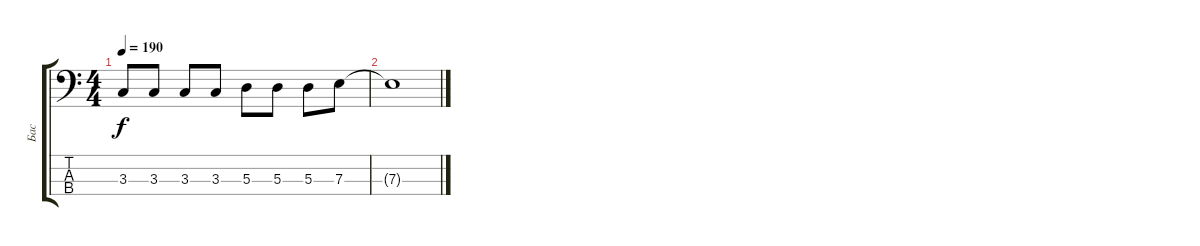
\track ("Бас" "Бас") {instrument electricbassfinger}
\staff {score tabs}
\tuning (G2 D2 A1 E1) {hide}
\ts (4 4)
\tempo 190
\clef f4
\ks c
3.3.8{dy f} 3.3.8 3.3.8 3.3.8 5.3.8 5.3.8 5.3.8 7.3.8 |
7.3{t}.1
